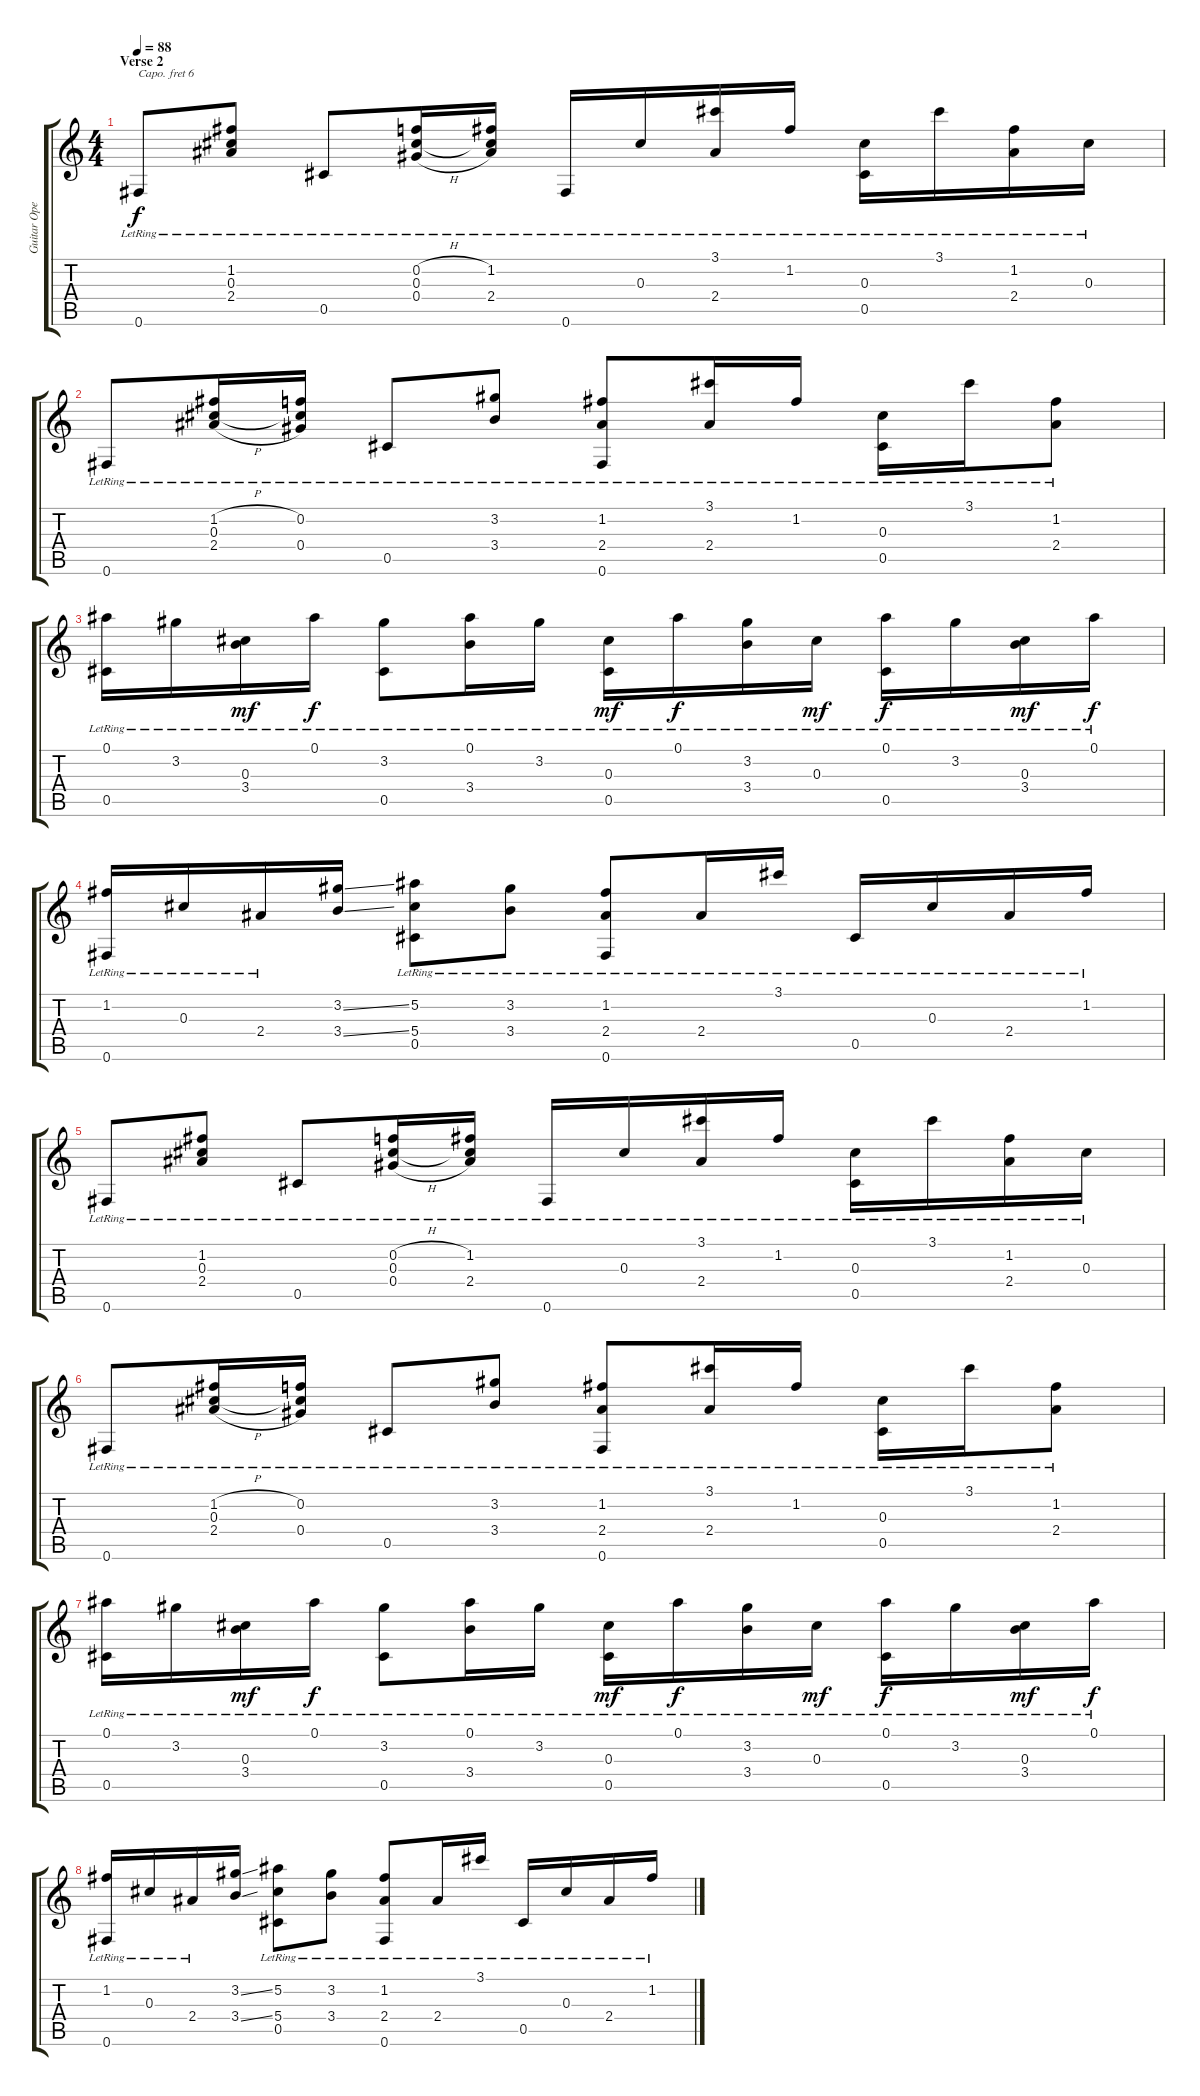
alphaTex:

\track ("Guitar Open Tuning" "Guitar Ope") {instrument acousticguitarsteel}
\staff {score tabs}
\capo 6
\tuning (E4 B3 G3 D3 G2 C2) {hide}
\ts (4 4)
\section ("" "Verse 2")
\tempo 88
\clef g2
\ks c
0.6{lr}.8{dy f} (1.2{lr} 0.3{lr} 2.4{lr}).8 0.5{lr}.8 (0.2{h} 0.3{lr} 0.4{h}).16 (1.2{lr} 0.3{t} 2.4{lr}).16 0.6{lr}.16 0.3{lr}.16 (3.1{lr} 2.4{lr}).16 1.2{lr}.16 (0.3{lr} 0.5{lr}).16 3.1{lr}.16 (1.2{lr} 2.4{lr}).16 0.3{lr}.16 |
0.6{lr}.8 (1.2{h} 0.3{lr} 2.4{h}).16 (0.2{lr} 0.3{t} 0.4{lr}).16 0.5{lr}.8 (3.2{lr} 3.4{lr}).8 (1.2{lr} 2.4{lr} 0.6{lr}).8 (3.1{lr} 2.4{lr}).16 1.2{lr}.16 (0.3{lr} 0.5{lr}).16 3.1{lr}.16 (1.2{lr} 2.4{lr}).8 |
(0.1{lr} 0.5{lr}).16 3.2{lr}.16 (0.3{lr} 3.4{lr}).16{dy mf} 0.1{lr}.16{dy f} (3.2{lr} 0.5{lr}).8 (0.1{lr} 3.4{lr}).16 3.2{lr}.16 (0.3{lr} 0.5{lr}).16{dy mf} 0.1{lr}.16{dy f} (3.2{lr} 3.4{lr}).16 0.3{lr}.16{dy mf} (0.1{lr} 0.5{lr}).16{dy f} 3.2{lr}.16 (0.3{lr} 3.4{lr}).16{dy mf} 0.1{lr}.16{dy f} |
(1.2{lr} 0.6{lr}).16 0.3{lr}.16 2.4{lr}.16 (3.2{ss} 3.4{ss}).16 (5.2{lr} 5.4{lr} 0.5{lr}).8 (3.2{lr} 3.4{lr}).8 (1.2{lr} 2.4{lr} 0.6{lr}).8 2.4{lr}.16 3.1{lr}.16 0.5{lr}.16 0.3{lr}.16 2.4{lr}.16 1.2{lr}.16 |
0.6{lr}.8 (1.2{lr} 0.3{lr} 2.4{lr}).8 0.5{lr}.8 (0.2{h} 0.3{lr} 0.4{h}).16 (1.2{lr} 0.3{t} 2.4{lr}).16 0.6{lr}.16 0.3{lr}.16 (3.1{lr} 2.4{lr}).16 1.2{lr}.16 (0.3{lr} 0.5{lr}).16 3.1{lr}.16 (1.2{lr} 2.4{lr}).16 0.3{lr}.16 |
0.6{lr}.8 (1.2{h} 0.3{lr} 2.4{h}).16 (0.2{lr} 0.3{t} 0.4{lr}).16 0.5{lr}.8 (3.2{lr} 3.4{lr}).8 (1.2{lr} 2.4{lr} 0.6{lr}).8 (3.1{lr} 2.4{lr}).16 1.2{lr}.16 (0.3{lr} 0.5{lr}).16 3.1{lr}.16 (1.2{lr} 2.4{lr}).8 |
(0.1{lr} 0.5{lr}).16 3.2{lr}.16 (0.3{lr} 3.4{lr}).16{dy mf} 0.1{lr}.16{dy f} (3.2{lr} 0.5{lr}).8 (0.1{lr} 3.4{lr}).16 3.2{lr}.16 (0.3{lr} 0.5{lr}).16{dy mf} 0.1{lr}.16{dy f} (3.2{lr} 3.4{lr}).16 0.3{lr}.16{dy mf} (0.1{lr} 0.5{lr}).16{dy f} 3.2{lr}.16 (0.3{lr} 3.4{lr}).16{dy mf} 0.1{lr}.16{dy f} |
(1.2{lr} 0.6{lr}).16 0.3{lr}.16 2.4{lr}.16 (3.2{ss} 3.4{ss}).16 (5.2{lr} 5.4{lr} 0.5{lr}).8 (3.2{lr} 3.4{lr}).8 (1.2{lr} 2.4{lr} 0.6{lr}).8 2.4{lr}.16 3.1{lr}.16 0.5{lr}.16 0.3{lr}.16 2.4{lr}.16 1.2{lr}.16
